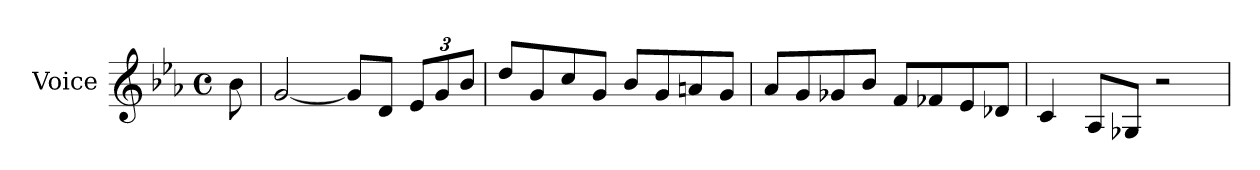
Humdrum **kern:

**kern
*part1
*staff1
*I"Voice
*I'Voice
*clefG2
*k[b-e-a-]
*M4/4
*met(c)
=
8b-\
=1
[<2g/
8g/L]
8d/J
12e-/L
12g/
12b-/J
=2
8dd/L
8g/
8cc/
8g/J
8b-/L
8g/
8an/
8g/J
=3
8a-/L
8g/
8g-X/
8b-/J
8f/L
8f-X/
8e-/
8d-X/J
=4
4c/
8A-/L
8G-X/J
2rcc
=
*-
